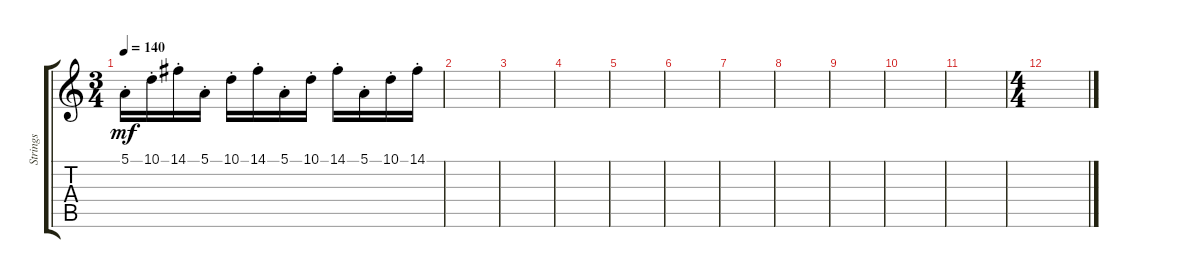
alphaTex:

\track ("Strings" "Strings") {instrument stringensemble1}
\staff {score tabs}
\tuning (E4 B3 G3 D3 A2 E2) {hide}
\ts (3 4)
\tempo 140
\clef g2
\ks c
5.1{st}.16{dy mf} 10.1{st}.16 14.1{st}.16 5.1{st}.16 10.1{st}.16 14.1{st}.16 5.1{st}.16 10.1{st}.16 14.1{st}.16 5.1{st}.16 10.1{st}.16 14.1{st}.16 |
|
|
|
|
|
|
|
|
|
|
\ts (4 4)
